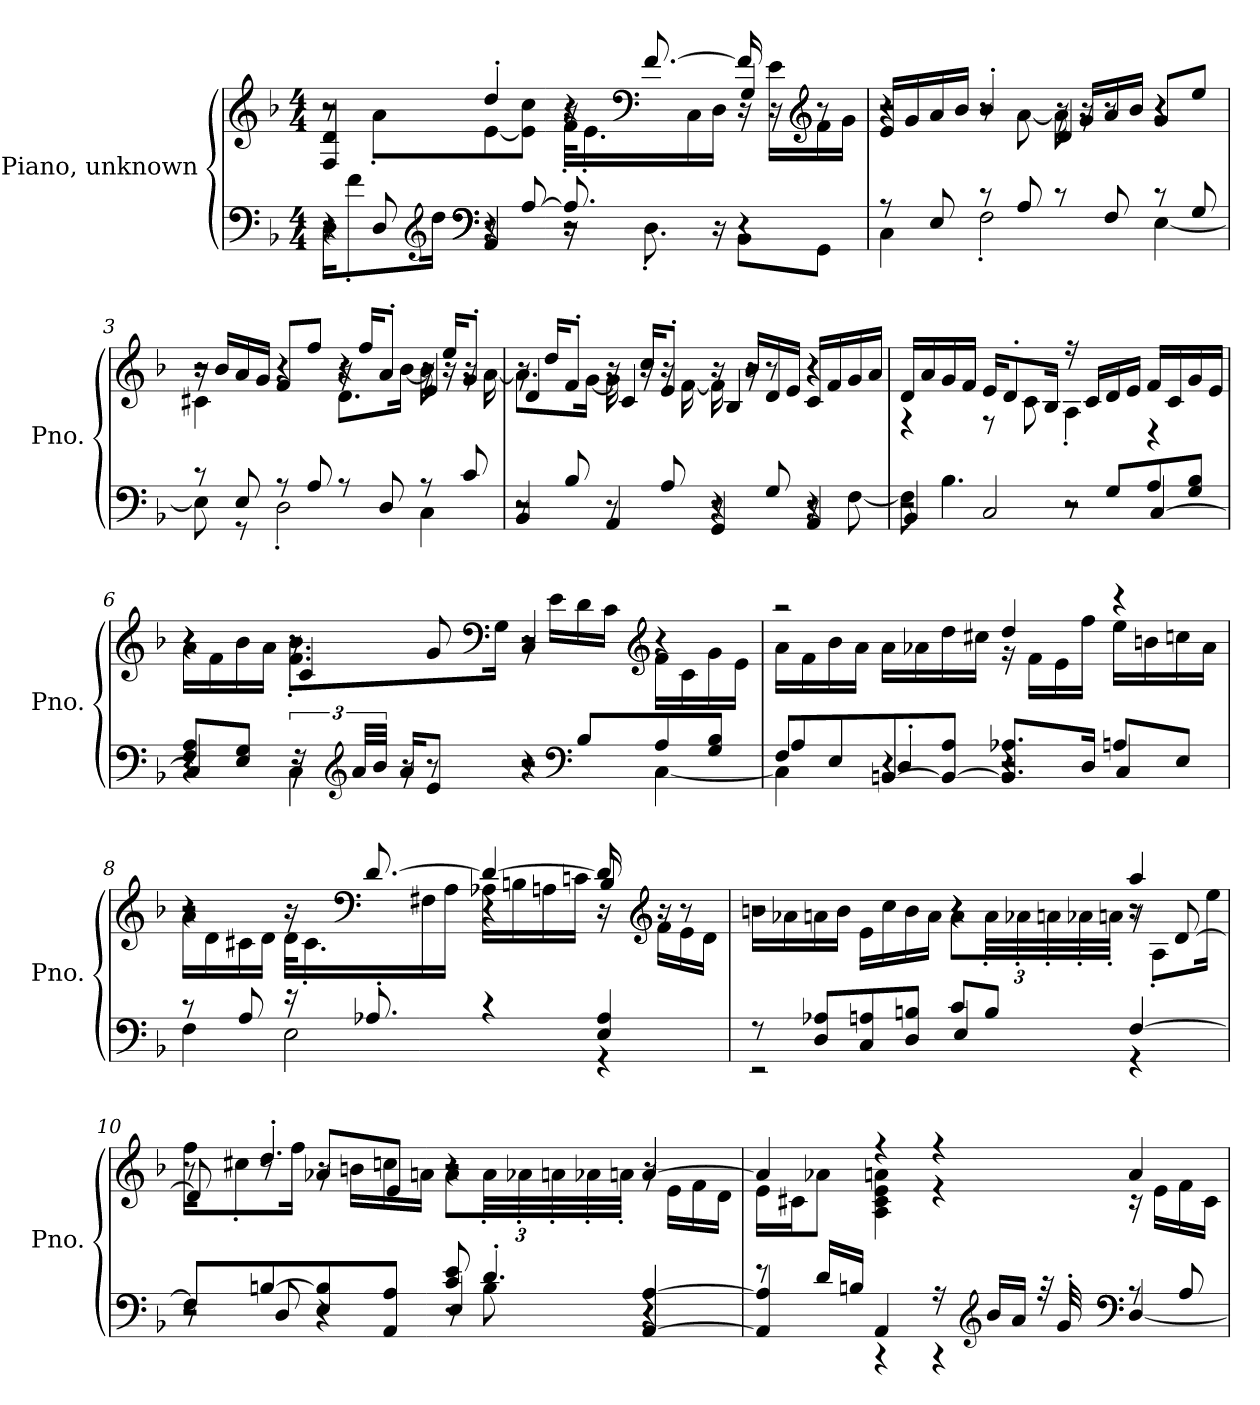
**kern	**kern
*part1	*part1
*staff2	*staff1
*I"Piano, unknown	*
*I'Pno.	*
*clefF4	*clefG2
*k[b-]	*k[b-]
*M4/4	*M4/4
*MM120	*MM120
=1	=1
*^	*^
*	*^	*	*^
4r	16D\KL	8r	4F/ 4d/	8r	2r
.	8f'\	.	.	.	.
.	.	8D/	.	8a'\L	.
*clefG2	*	*	*	*	*
.	16dd\Jk	.	.	.	.
*clefF4	*	*	*	*	*
8r	4r	4AA/	4dd'/	[8e\	.
[8A/	.	.	.	8e\] 8cc\J	.
8.A/]	16r	2r	16r	32f'\KLL	4r
.	.	.	.	16.e'\	.
*	*	*	*clefF4	*	*
.	8.D'\	.	[8.f/	.	.
.	.	.	.	16C\	.
16r	.	.	.	16D\JJ	.
4r	8BB-\L	.	16f/]	16r	4G/
.	.	.	16r	16e\LL	.
*	*	*	*clefG2	*	*
.	8GG\J	.	8r	16f\	.
.	.	.	.	16g\JJ	.
*	*v	*v	*	*	*
=2	=2	=2	=2	=2
8r	4C\	16e/LL	4r	2r
.	.	16g/	.	.
8E/	.	16a/	.	.
.	.	16b-/JJ	.	.
8r	2F'\	4b-'/	8r	.
8A/	.	.	[8a\	.
8r	.	16r	16a\]	4d/
.	.	16g/LL	16r	.
8F/	.	16a/	8r	.
.	.	16b-/JJ	.	.
8r	[4E\	8g/L	4r	4r
8G/	.	8ee/J	.	.
!!LO:LB:g=z	!!	!!
=3	=3	=3	=3	=3
8r	8E\]	16r	4c#X\	2r
.	.	16b-/LL	.	.
8E/	8r	16a/	.	.
.	.	16g/JJ	.	.
8r	2D'\	8f/L	4r	.
8A/	.	8ff/J	.	.
8r	.	16r	8.d\L	4r
.	.	16ff/KL	.	.
8D/	.	8a'/J	.	.
.	.	.	[16b-\Jk	.
8r	4C\	16r	16b-\]	4e/
.	.	16ee/KL	16r	.
8c/	.	8g'/J	16r	.
.	.	.	[16a\	.
=4	=4	=4	=4	=4
*	*^	*	*	*
8r	2r	4BB-/	16r	8.a\L]	4d/
.	.	.	16dd/KL	.	.
8B-/	.	.	8f'/J	.	.
.	.	.	.	[16g\Jk	.
8r	.	4AA/	16r	16g\]	4c/
.	.	.	16cc/KL	16r	.
8A/	.	.	8e'/J	16r	.
.	.	.	.	[16f\	.
8r	4r	4GG/	16r	16f\]	4B-/
.	.	.	16b-/LL	16r	.
8G/	.	.	16d/	8r	.
.	.	.	16e/JJ	.	.
4r	8r	4AA/	16c/LL	4r	4r
.	.	.	16f/	.	.
.	[8F\	.	16g/	.	.
.	.	.	16a/JJ	.	.
*	*	*	*	*v	*v
!!LO:LB:g=z
=5	=5	=5	=5	=5
2r	8F\]	4BB-/	16d/LL	4r
.	.	.	16a/	.
.	4.B-\	.	16g/	.
.	.	.	16f/JJ	.
.	.	2C/	16e/KL	8r
.	.	.	8d'/	.
.	.	.	.	8c\
.	.	.	16B-/Jk	.
8r	2r	.	16r	4A'\
.	.	.	16c/LL	.
8G/L	.	.	16d/	.
.	.	.	16e/JJ	.
8A/	.	[4C/	16f/LL	4r
.	.	.	16c/	.
8G/ 8B-/J	.	.	16g/	.
.	.	.	16e/JJ	.
=6	=6	=6	=6	=6
*	*	*	*	*^
8F/ 8A/L	4r	4C/]	4r	16a\LL	4r
.	.	.	.	16f\	.
8E/ 8G/J	.	.	.	16b-\	.
.	.	.	.	16a\JJ	.
48r	4C\	16r	8r	8.f\' 8.b-\'L	4c/
*clefG2	*	*	*	*	*
48a/LLL	.	.	.	.	.
48b-/JJJ	.	.	.	.	.
16r	.	16a/KL	.	.	.
8r	.	8e/J	8g/	.	.
*	*	*	*clefF4	*	*
.	.	.	.	16G\Jk	.
8r	4r	2r	2r	16r	4C/
.	.	.	.	16e\LL	.
*clefF4	*	*	*	*	*
8B-/L	.	.	.	16d\	.
.	.	.	.	16c\JJ	.
*	*	*	*clefG2	*	*
8A/	[4C\	.	.	16f\LL	4r
.	.	.	.	16c\	.
8G/ 8B-/J	.	.	.	16g\	.
.	.	.	.	16e\JJ	.
*	*	*	*	*v	*v
!!LO:LB:g=z
=7	=7	=7	=7	=7
8F/L	4C\]	4A/	2r	16a\LL
.	.	.	.	16f\
8E/	.	.	.	16b-\
.	.	.	.	16a\JJ
[8BBn/	4r	4D'/	.	16a\LL
.	.	.	.	16a-X\
8BB/_ 8A/J	.	.	.	16dd\
.	.	.	.	16cc#X\JJ
8.BB/] 8.A-X/L	2r	4r	4dd/	16r
.	.	.	.	16f\LL
.	.	.	.	16e\
16D/Jk	.	.	.	16ff\JJ
8An/L	.	4C/	4r	16ee\LL
.	.	.	.	16bn\
8E/J	.	.	.	16ccn\
.	.	.	.	16a-\JJ
*	*v	*v	*	*
=8	=8	=8	=8
*	*	*	*^
8r	4F\	4r	16a\LL	2r
.	.	.	16d\	.
8A/	.	.	16c#X\	.
.	.	.	16d\JJ	.
16r	2E\	16r	32d\KLL	.
.	.	.	16.c#'\	.
*	*	*clefF4	*	*
8.A-X'/	.	[8.d/	.	.
.	.	.	16F#X\	.
.	.	.	16A\JJ	.
4r	.	4d/_	16A-X\LL	4r
.	.	.	16Bn\	.
.	.	.	16An\	.
.	.	.	16cn\JJ	.
4E/ 4A-/	4r	16d/]	16r	4B/
*	*	*clefG2	*	*
.	.	16r	16f\LL	.
.	.	8r	16e\	.
.	.	.	16d\JJ	.
!!LO:LB:g=z	!!	!!
=9	=9	=9	=9	=9
8r	2r	2r	16bn\LL	2r
.	.	.	16a-X\	.
8D/ 8A-X/L	.	.	16an\	.
.	.	.	16b\JJ	.
8C/ 8An/	.	.	16e\LL	.
.	.	.	16cc\	.
8D/ 8Bn/J	.	.	16b\	.
.	.	.	16a\JJ	.
8c/L	4E/	4r	8a\L	4r
*	*	*	*Xbrackettup	*
8B/J	.	.	48a'\LL	.
.	.	.	48a-X'\	.
.	.	.	48an'\	.
.	.	.	32a-X'\	.
.	.	.	32an'\JJJ	.
[4F/	4r	4aa/	16r	8r
.	.	.	8A'\L	.
.	.	.	.	[8d/
.	.	.	16ee\Jk	.
!!LO:LB:g=z	!!	!!
=10	=10	=10	=10	=10
*	*^	*	*	*
8F/L]	2r	8r	8r	16ff\KL	8d/]
.	.	.	.	8cc#X'\	.
[8Bn/	.	8D/	4.dd'/	.	8r
.	.	.	.	16ff\Jk	.
8E/ 8B/]	.	4r	.	16r	8a-X/L
.	.	.	.	16bn\LL	.
8AA/ 8A/J	.	.	.	16ccn\	8e/J
.	.	.	.	16an\JJ	.
8c/ 8e/	8r	4E/	4r	8a\L	2r
4.d'/	8B\	.	.	48a'\LL	.
.	.	.	.	48a-X'\	.
.	.	.	.	48an'\	.
.	.	.	.	32a-X'\	.
.	.	.	.	32an'\JJJ	.
.	4r	[4AA/ [4A/	[4a/	16r	.
.	.	.	.	16e\LL	.
.	.	.	.	16f\	.
.	.	.	.	16d\JJ	.
*	*v	*v	*	*	*
*	*	*	*v	*v
=11	=11	=11	=11
8r	4AA/] 4A/]	4a/]	16e\LL
.	.	.	16c#X\J
16d/LL	.	.	8a-X\J
16Bn/JJ	.	.	.
4AA/	4r	4r	4A\ 4c#\ 4e\ 4an\
16r	4r	4r	4r
*clefG2	*	*	*
16b-/LL	.	.	.
16a/JJ	.	.	.
32r	.	.	.
32g'/	.	.	.
*clefF4	*	*	*
8r	[4D/	4a/	16r
.	.	.	16e\LL
8A/	.	.	16f\
.	.	.	16c#\JJ
*v	*v	*	*
*	*v	*v
=	=
*-	*-
